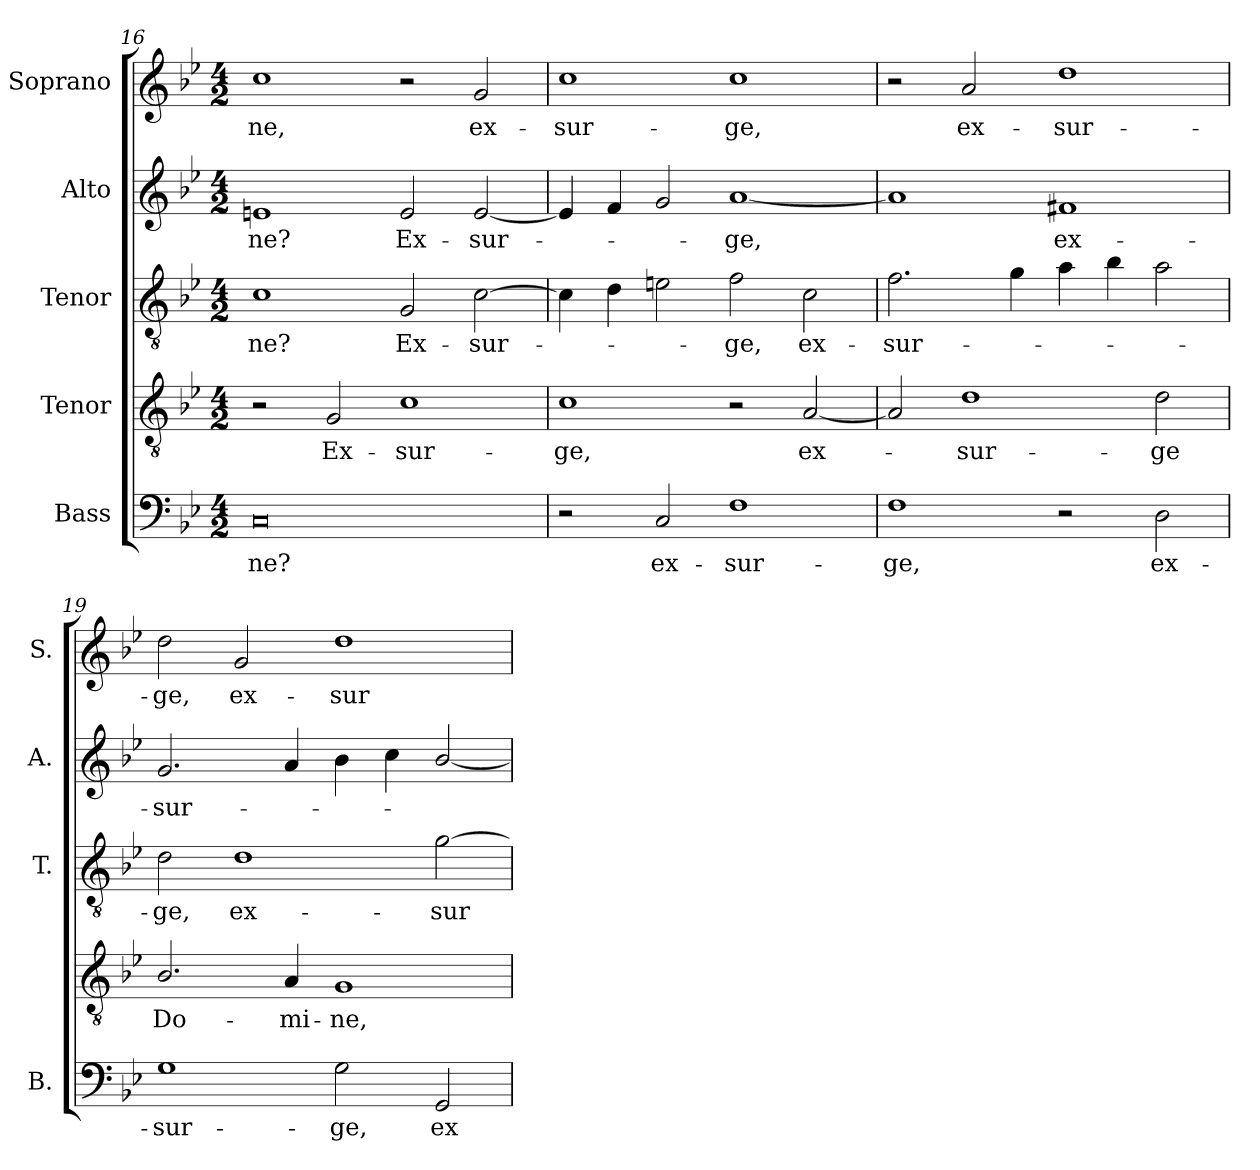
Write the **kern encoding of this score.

**kern	**text	**kern	**text	**kern	**text	**kern	**text	**kern	**text
*part5	*part5	*part4	*part4	*part3	*part3	*part2	*part2	*part1	*part1
*staff5	*staff5	*staff4	*staff4	*staff3	*staff3	*staff2	*staff2	*staff1	*staff1
*I"Bass	*	*I"Tenor	*	*I"Tenor	*	*I"Alto	*	*I"Soprano	*
*I'B.	*	*	*	*I'T.	*	*I'A.	*	*I'S.	*
*clefF4	*	*clefGv2	*	*clefGv2	*	*clefG2	*	*clefG2	*
*	*	*ITrd7c12	*	*ITrd7c12	*	*	*	*	*
*k[b-e-]	*	*k[b-e-]	*	*k[b-e-]	*	*k[b-e-]	*	*k[b-e-]	*
*B-:	*	*B-:	*	*B-:	*	*B-:	*	*B-:	*
*M4/2	*	*M4/2	*	*M4/2	*	*M4/2	*	*M4/2	*
=16	=16	=16	=16	=16	=16	=16	=16	=16	=16
!	!LO:LY:b:color=#000000	!	!	!	!	!	!	!	!
!	!	!	!	!	!LO:LY:b:color=#000000	!	!	!	!
!	!	!	!	!	!	!	!LO:LY:b:color=#000000	!	!
!	!	!	!	!	!	!	!	!	!LO:LY:b:color=#000000
0Ci	-ne?	2r	.	1Ci	-ne?	1eni	-ne?	1cci	-ne,
!	!	!	!LO:LY:b:color=#000000	!	!	!	!	!	!
.	.	2GGi/	Ex-	.	.	.	.	.	.
!	!	!	!LO:LY:b:color=#000000	!	!	!	!	!	!
!	!	!	!	!	!LO:LY:b:color=#000000	!	!	!	!
!	!	!	!	!	!	!	!LO:LY:b:color=#000000	!	!
.	.	1Ci	-sur-	2GGi/	Ex-	2ei/	Ex-	2r	.
!	!	!	!	!	!LO:LY:b:color=#000000	!	!	!	!
!	!	!	!	!	!	!	!LO:LY:b:color=#000000	!	!
!	!	!	!	!	!	!	!	!	!LO:LY:b:color=#000000
.	.	.	.	[2Ci\	-sur-	[2ei/	-sur-	2gi/	ex-
!!LO:LB:g=z
=17	=17	=17	=17	=17	=17	=17	=17	=17	=17
!	!	!	!LO:LY:b:color=#000000	!	!	!	!	!	!
!	!	!	!	!	!	!	!	!	!LO:LY:b:color=#000000
2r	.	1Ci	-ge,	4Ci\]	.	4ei/]	.	1cci	-sur-
.	.	.	.	4Di\	.	4fi/	.	.	.
!	!LO:LY:b:color=#000000	!	!	!	!	!	!	!	!
2Ci/	ex-	.	.	2Eni\	.	2gi/	.	.	.
!	!LO:LY:b:color=#000000	!	!	!	!	!	!	!	!
!	!	!	!	!	!LO:LY:b:color=#000000	!	!	!	!
!	!	!	!	!	!	!	!LO:LY:b:color=#000000	!	!
!	!	!	!	!	!	!	!	!	!LO:LY:b:color=#000000
1Fi	-sur-	2r	.	2Fi\	-ge,	[1ai	-ge,	1cci	-ge,
!	!	!	!LO:LY:b:color=#000000	!	!	!	!	!	!
!	!	!	!	!	!LO:LY:b:color=#000000	!	!	!	!
.	.	[2AAi/	ex-	2Ci\	ex-	.	.	.	.
=18	=18	=18	=18	=18	=18	=18	=18	=18	=18
!	!LO:LY:b:color=#000000	!	!	!	!	!	!	!	!
!	!	!	!	!	!LO:LY:b:color=#000000	!	!	!	!
1Fi	-ge,	2AAi/]	.	2.Fi\	-sur-	1ai]	.	2r	.
!	!	!	!LO:LY:b:color=#000000	!	!	!	!	!	!
!	!	!	!	!	!	!	!	!	!LO:LY:b:color=#000000
.	.	1Di	-sur-	.	.	.	.	2ai/	ex-
.	.	.	.	4Gi\	.	.	.	.	.
!	!	!	!	!	!	!	!LO:LY:b:color=#000000	!	!
!	!	!	!	!	!	!	!	!	!LO:LY:b:color=#000000
2r	.	.	.	4Ai\	.	1f#Xi	ex-	1ddi	-sur-
.	.	.	.	4B-i\	.	.	.	.	.
!	!LO:LY:b:color=#000000	!	!	!	!	!	!	!	!
!	!	!	!LO:LY:b:color=#000000	!	!	!	!	!	!
2Di\	ex-	2Di\	-ge	2Ai\	.	.	.	.	.
=19	=19	=19	=19	=19	=19	=19	=19	=19	=19
!	!LO:LY:b:color=#000000	!	!	!	!	!	!	!	!
!	!	!	!LO:LY:b:color=#000000	!	!	!	!	!	!
!	!	!	!	!	!LO:LY:b:color=#000000	!	!	!	!
!	!	!	!	!	!	!	!LO:LY:b:color=#000000	!	!
!	!	!	!	!	!	!	!	!	!LO:LY:b:color=#000000
1Gi	-sur-	2.BB-i/	Do-	2Di\	-ge,	2.gi/	-sur-	2ddi\	-ge,
!	!	!	!	!	!LO:LY:b:color=#000000	!	!	!	!
!	!	!	!	!	!	!	!	!	!LO:LY:b:color=#000000
.	.	.	.	1Di	ex-	.	.	2gi/	ex-
!	!	!	!LO:LY:b:color=#000000	!	!	!	!	!	!
.	.	4AAi/	-mi-	.	.	4ai/	.	.	.
!	!LO:LY:b:color=#000000	!	!	!	!	!	!	!	!
!	!	!	!LO:LY:b:color=#000000	!	!	!	!	!	!
!	!	!	!	!	!	!	!	!	!LO:LY:b:color=#000000
2Gi\	-ge,	1GGi	-ne,	.	.	4b-i\	.	1ddi	-sur-
.	.	.	.	.	.	4cci\	.	.	.
!	!LO:LY:b:color=#000000	!	!	!	!	!	!	!	!
!	!	!	!	!	!LO:LY:b:color=#000000	!	!	!	!
2GGi/	ex-	.	.	[2Gi\	-sur-	[2b-i/	.	.	.
=	=	=	=	=	=	=	=	=	=
*-	*-	*-	*-	*-	*-	*-	*-	*-	*-
